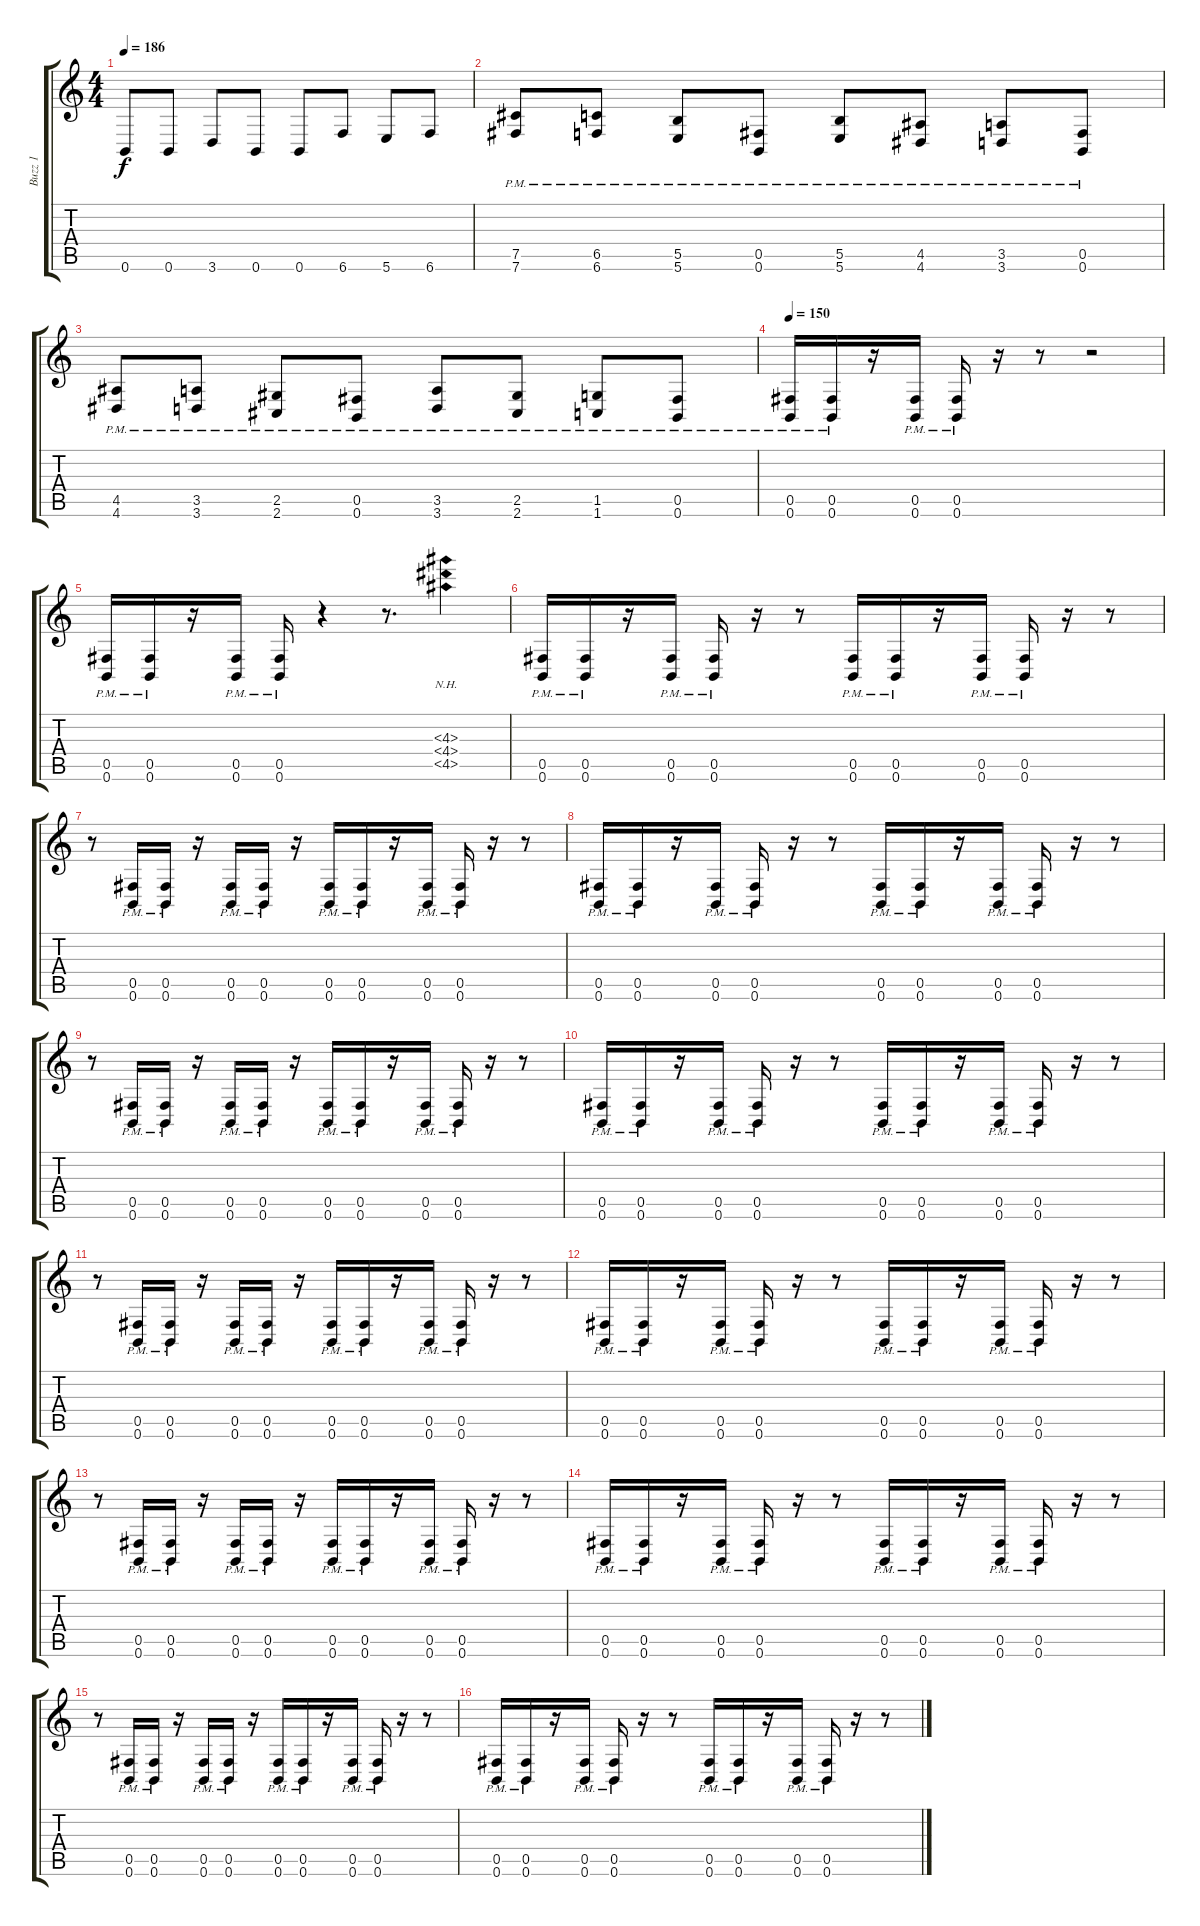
\track ("Buzz 1" "Buzz 1") {instrument distortionguitar}
\staff {score tabs}
\tuning (Db4 Ab3 E3 B2 Gb2 B1) {hide}
\ts (4 4)
\tempo 186
\clef g2
\ks c
0.6.8{dy f} 0.6.8 3.6.8 0.6.8 0.6.8 6.6.8 5.6.8 6.6.8 |
(7.5{pm} 7.6{pm}).8 (6.5{pm} 6.6{pm}).8 (5.5{pm} 5.6{pm}).8 (0.5{pm} 0.6{pm}).8 (5.5{pm} 5.6{pm}).8 (4.5{pm} 4.6{pm}).8 (3.5{pm} 3.6{pm}).8 (0.5{pm} 0.6{pm}).8 |
(4.5{pm} 4.6{pm}).8 (3.5{pm} 3.6{pm}).8 (2.5{pm} 2.6{pm}).8 (0.5{pm} 0.6{pm}).8 (3.5{pm} 3.6{pm}).8 (2.5{pm} 2.6{pm}).8 (1.5{pm} 1.6{pm}).8 (0.5{pm} 0.6{pm}).8 |
\tempo 150
(0.5{pm} 0.6{pm}).16 (0.5{pm} 0.6{pm}).16 r.16 (0.5{pm} 0.6{pm}).16 (0.5{pm} 0.6{pm}).16 r.16 r.8 r.2 |
(0.5{pm} 0.6{pm}).16 (0.5{pm} 0.6{pm}).16 r.16 (0.5{pm} 0.6{pm}).16 (0.5{pm} 0.6{pm}).16 r.4 r.8{d} (4.3{nh} 4.4{nh} 4.5{nh}).4 |
(0.5{pm} 0.6{pm}).16 (0.5{pm} 0.6{pm}).16 r.16 (0.5{pm} 0.6{pm}).16 (0.5{pm} 0.6{pm}).16 r.16 r.8 (0.5{pm} 0.6{pm}).16 (0.5{pm} 0.6{pm}).16 r.16 (0.5{pm} 0.6{pm}).16 (0.5{pm} 0.6{pm}).16 r.16 r.8 |
r.8 (0.5{pm} 0.6{pm}).16 (0.5{pm} 0.6{pm}).16 r.16 (0.5{pm} 0.6{pm}).16 (0.5{pm} 0.6{pm}).16 r.16 (0.5{pm} 0.6{pm}).16 (0.5{pm} 0.6{pm}).16 r.16 (0.5{pm} 0.6{pm}).16 (0.5{pm} 0.6{pm}).16 r.16 r.8 |
(0.5{pm} 0.6{pm}).16 (0.5{pm} 0.6{pm}).16 r.16 (0.5{pm} 0.6{pm}).16 (0.5{pm} 0.6{pm}).16 r.16 r.8 (0.5{pm} 0.6{pm}).16 (0.5{pm} 0.6{pm}).16 r.16 (0.5{pm} 0.6{pm}).16 (0.5{pm} 0.6{pm}).16 r.16 r.8 |
r.8 (0.5{pm} 0.6{pm}).16 (0.5{pm} 0.6{pm}).16 r.16 (0.5{pm} 0.6{pm}).16 (0.5{pm} 0.6{pm}).16 r.16 (0.5{pm} 0.6{pm}).16 (0.5{pm} 0.6{pm}).16 r.16 (0.5{pm} 0.6{pm}).16 (0.5{pm} 0.6{pm}).16 r.16 r.8 |
(0.5{pm} 0.6{pm}).16 (0.5{pm} 0.6{pm}).16 r.16 (0.5{pm} 0.6{pm}).16 (0.5{pm} 0.6{pm}).16 r.16 r.8 (0.5{pm} 0.6{pm}).16 (0.5{pm} 0.6{pm}).16 r.16 (0.5{pm} 0.6{pm}).16 (0.5{pm} 0.6{pm}).16 r.16 r.8 |
r.8 (0.5{pm} 0.6{pm}).16 (0.5{pm} 0.6{pm}).16 r.16 (0.5{pm} 0.6{pm}).16 (0.5{pm} 0.6{pm}).16 r.16 (0.5{pm} 0.6{pm}).16 (0.5{pm} 0.6{pm}).16 r.16 (0.5{pm} 0.6{pm}).16 (0.5{pm} 0.6{pm}).16 r.16 r.8 |
(0.5{pm} 0.6{pm}).16 (0.5{pm} 0.6{pm}).16 r.16 (0.5{pm} 0.6{pm}).16 (0.5{pm} 0.6{pm}).16 r.16 r.8 (0.5{pm} 0.6{pm}).16 (0.5{pm} 0.6{pm}).16 r.16 (0.5{pm} 0.6{pm}).16 (0.5{pm} 0.6{pm}).16 r.16 r.8 |
r.8 (0.5{pm} 0.6{pm}).16 (0.5{pm} 0.6{pm}).16 r.16 (0.5{pm} 0.6{pm}).16 (0.5{pm} 0.6{pm}).16 r.16 (0.5{pm} 0.6{pm}).16 (0.5{pm} 0.6{pm}).16 r.16 (0.5{pm} 0.6{pm}).16 (0.5{pm} 0.6{pm}).16 r.16 r.8 |
(0.5{pm} 0.6{pm}).16 (0.5{pm} 0.6{pm}).16 r.16 (0.5{pm} 0.6{pm}).16 (0.5{pm} 0.6{pm}).16 r.16 r.8 (0.5{pm} 0.6{pm}).16 (0.5{pm} 0.6{pm}).16 r.16 (0.5{pm} 0.6{pm}).16 (0.5{pm} 0.6{pm}).16 r.16 r.8 |
r.8 (0.5{pm} 0.6{pm}).16 (0.5{pm} 0.6{pm}).16 r.16 (0.5{pm} 0.6{pm}).16 (0.5{pm} 0.6{pm}).16 r.16 (0.5{pm} 0.6{pm}).16 (0.5{pm} 0.6{pm}).16 r.16 (0.5{pm} 0.6{pm}).16 (0.5{pm} 0.6{pm}).16 r.16 r.8 |
(0.5{pm} 0.6{pm}).16 (0.5{pm} 0.6{pm}).16 r.16 (0.5{pm} 0.6{pm}).16 (0.5{pm} 0.6{pm}).16 r.16 r.8 (0.5{pm} 0.6{pm}).16 (0.5{pm} 0.6{pm}).16 r.16 (0.5{pm} 0.6{pm}).16 (0.5{pm} 0.6{pm}).16 r.16 r.8
